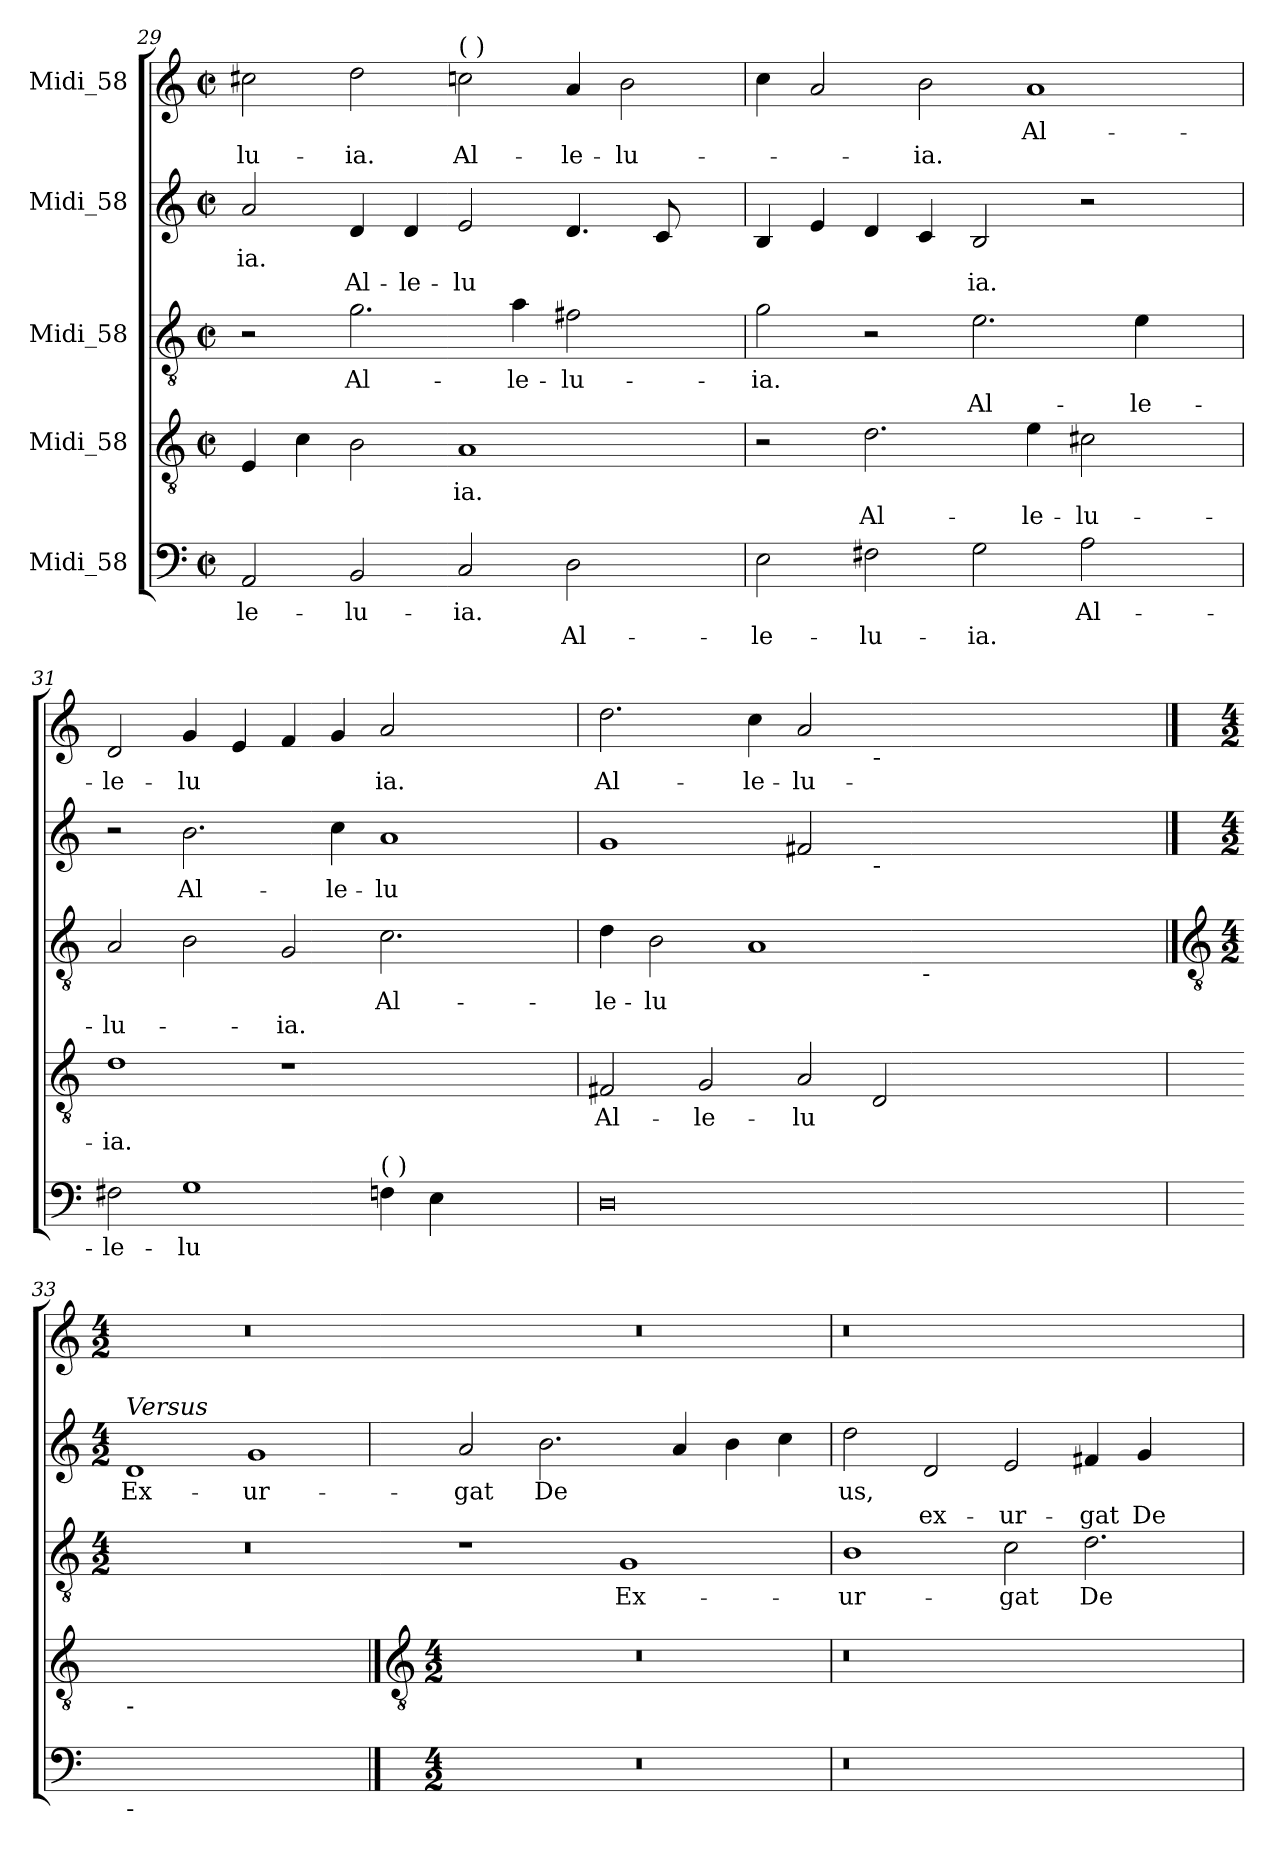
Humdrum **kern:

**kern	**text	**text	**kern	**text	**text	**kern	**text	**text	**kern	**text	**text	**kern	**text	**text
*part5	*part5	*part5	*part4	*part4	*part4	*part3	*part3	*part3	*part2	*part2	*part2	*part1	*part1	*part1
*staff5	*staff5	*staff5	*staff4	*staff4	*staff4	*staff3	*staff3	*staff3	*staff2	*staff2	*staff2	*staff1	*staff1	*staff1
*I"Midi_58	*	*	*I"Midi_58	*	*	*I"Midi_58	*	*	*I"Midi_58	*	*	*I"Midi_58	*	*
!!LO:LB:g=z
*clefF4	*	*	*clefGv2	*	*	*clefGv2	*	*	*clefG2	*	*	*clefG2	*	*
*k[]	*	*	*k[]	*	*	*k[]	*	*	*k[]	*	*	*k[]	*	*
*C:	*	*	*C:	*	*	*C:	*	*	*C:	*	*	*C:	*	*
*M4/2	*	*	*M4/2	*	*	*M4/2	*	*	*M4/2	*	*	*M4/2	*	*
*met(c|)	*	*	*met(c|)	*	*	*met(c|)	*	*	*met(c|)	*	*	*met(c|)	*	*
=29	=29	=29	=29	=29	=29	=29	=29	=29	=29	=29	=29	=29	=29	=29
!	!LO:LY:b	!	!	!	!	!	!	!	!	!LO:LY:b	!	!	!	!LO:LY:b
2AA	-le-	.	4E	.	.	2r	.	.	2a	-ia.	.	2cc#X	.	-lu-
.	.	.	4c	.	.	.	.	.	.	.	.	.	.	.
!	!LO:LY:b	!	!	!	!	!	!LO:LY:b	!	!	!	!LO:LY:b	!	!	!LO:LY:b
2BB	-lu-	.	2B	.	.	2.g	Al-	.	4d	.	Al-	2dd	.	-ia.
!	!	!	!	!	!	!	!	!	!	!	!LO:LY:b	!	!	!
.	.	.	.	.	.	.	.	.	4d	.	-le-	.	.	.
!	!	!	!	!	!	!	!	!	!	!	!	!LO:TX:a:t=(  )	!	!
!	!LO:LY:b	!	!	!LO:LY:b	!	!	!	!	!	!	!LO:LY:b	!	!	!LO:LY:b
2C	-ia.	.	1A	-ia.	.	.	.	.	2e	.	-lu	2cc	.	Al-
!	!	!	!	!	!	!	!LO:LY:b	!	!	!	!	!	!	!
.	.	.	.	.	.	4a	-le-	.	.	.	.	.	.	.
!	!	!LO:LY:b	!	!	!	!	!LO:LY:b	!	!	!	!	!	!	!LO:LY:b
2D	.	Al-	.	.	.	2f#X	-lu-	.	4.d	.	.	4a	.	-le-
!	!	!	!	!	!	!	!	!	!	!	!	!	!	!LO:LY:b
.	.	.	.	.	.	.	.	.	.	.	.	2b	.	-lu-
.	.	.	.	.	.	.	.	.	8c	.	.	.	.	.
4ryy	.	.	4ryy	.	.	4ryy	.	.	4ryy	.	.	.	.	.
=30	=30	=30	=30	=30	=30	=30	=30	=30	=30	=30	=30	=30	=30	=30
!	!	!LO:LY:b	!	!	!	!	!LO:LY:b	!	!	!	!	!	!	!
2E	.	-le-	2r	.	.	2g	-ia.	.	4B	.	.	4cc	.	.
.	.	.	.	.	.	.	.	.	4e	.	.	2a	.	.
!	!	!LO:LY:b	!	!	!LO:LY:b	!	!	!	!	!	!	!	!	!
2F#X	.	-lu-	2.d	.	Al-	2r	.	.	4d	.	.	.	.	.
!	!	!	!	!	!	!	!	!	!	!	!	!	!	!LO:LY:b
.	.	.	.	.	.	.	.	.	4c	.	.	2b	.	-ia.
!	!	!LO:LY:b	!	!	!	!	!	!LO:LY:b	!	!	!LO:LY:b	!	!	!
2G	.	-ia.	.	.	.	2.e	.	Al-	2B	.	ia.	.	.	.
!	!	!	!	!	!LO:LY:b	!	!	!	!	!	!	!	!LO:LY:b	!
.	.	.	4e	.	-le-	.	.	.	.	.	.	1a	Al-	.
!	!LO:LY:b	!	!	!	!LO:LY:b	!	!	!	!	!	!	!	!	!
2A	Al-	.	2c#X	.	-lu-	.	.	.	2r	.	.	.	.	.
!	!	!	!	!	!	!	!	!LO:LY:b	!	!	!	!	!	!
.	.	.	.	.	.	4e	.	-le-	.	.	.	.	.	.
4ryy	.	.	4ryy	.	.	4ryy	.	.	4ryy	.	.	.	.	.
=31	=31	=31	=31	=31	=31	=31	=31	=31	=31	=31	=31	=31	=31	=31
!	!LO:LY:b	!	!	!	!LO:LY:b	!	!	!LO:LY:b	!	!	!	!	!LO:LY:b	!
2F#X	-le-	.	1d	.	-ia.	2A	.	-lu-	2r	.	.	2d	-le-	.
!	!LO:LY:b	!	!	!	!	!	!	!	!	!LO:LY:b	!	!	!LO:LY:b	!
1G	-lu	.	.	.	.	2B	.	.	2.b	Al-	.	4g	-lu	.
.	.	.	.	.	.	.	.	.	.	.	.	4e	.	.
!	!	!	!	!	!	!	!	!LO:LY:b	!	!	!	!	!	!
.	.	.	1r	.	.	2G	.	-ia.	.	.	.	4f	.	.
!	!	!	!	!	!	!	!	!	!	!LO:LY:b	!	!	!	!
.	.	.	.	.	.	.	.	.	4cc	-le-	.	4g	.	.
!LO:TX:a:t=(  )	!	!	!	!	!	!	!	!	!	!	!	!	!	!
!	!	!	!	!	!	!	!LO:LY:b	!	!	!LO:LY:b	!	!	!LO:LY:b	!
4F	.	.	.	.	.	2.c	Al-	.	1a	-lu	.	2a	ia.	.
4E	.	.	.	.	.	.	.	.	.	.	.	.	.	.
2ryy	.	.	2ryy	.	.	.	.	.	.	.	.	2ryy	.	.
.	.	.	.	.	.	4ryy	.	.	.	.	.	.	.	.
=32	=32	=32	=32	=32	=32	=32	=32	=32	=32	=32	=32	=32	=32	=32
!	!	!	!	!LO:LY:b	!	!	!LO:LY:b	!	!	!	!	!	!LO:LY:b	!
0D	.	.	2F#X	Al-	.	4d	-le-	.	1g	.	.	2.dd	Al-	.
!	!	!	!	!	!	!	!LO:LY:b	!	!	!	!	!	!	!
.	.	.	.	.	.	2B	-lu	.	.	.	.	.	.	.
!	!	!	!	!LO:LY:b	!	!	!	!	!	!	!	!	!	!
.	.	.	2G	-le-	.	.	.	.	.	.	.	.	.	.
!	!	!	!	!	!	!	!	!	!	!	!	!	!LO:LY:b	!
.	.	.	.	.	.	1A	.	.	.	.	.	4cc	-le-	.
!	!	!	!	!LO:LY:b	!	!	!	!	!	!	!	!	!LO:LY:b	!
.	.	.	2A	-lu	.	.	.	.	2f#X	.	.	2a	-lu-	.
!	!	!	!	!	!	!	!	!	!	!	!	!LO:TX:b:t=-	!	!
!	!	!	!	!	!	!	!	!	!LO:TX:b:t=-	!	!	!	!	!
!	!	!	!	!	!	!	!	!	!	!LO:LY:b	!	!	!LO:LY:b	!
.	.	.	2D	.	.	.	.	.	0gyy	ia.	.	0byy	-ia.	.
!	!	!	!	!	!	!LO:TX:b:t=-	!	!	!	!	!	!	!	!
!	!	!	!	!	!	!	!LO:LY:b	!	!	!	!	!	!	!
.	.	.	.	.	.	0Gyy	ia.	.	.	.	.	.	.	.
1..ryy	.	.	1..ryy	.	.	.	.	.	.	.	.	.	.	.
.	.	.	.	.	.	.	.	.	4ryy	.	.	4ryy	.	.
!!LO:LB:g=z
=33	==33	==33	=33	==33	==33	==33	==33	==33	==33	==33	==33	==33	==33	==33
*	*	*	*	*	*	*clefGv2	*	*	*	*	*	*	*	*
*	*	*	*	*	*	*M4/2	*	*	*M4/2	*	*	*M4/2	*	*
!	!	!	!	!	!	!	!	!	!LO:TX:a:i:t=Versus	!	!	!	!	!
!	!	!	!LO:TX:b:t=-	!	!	!	!	!	!	!	!	!	!	!
!LO:TX:b:t=-	!	!	!	!	!	!	!	!	!	!	!	!	!	!
!	!LO:LY:b	!	!	!LO:LY:b	!	!	!	!	!	!LO:LY:b	!	!	!	!
0GGyy	ia.	.	0Dyy	ia.	.	0r	.	.	1d	Ex-	.	0r	.	.
!	!	!	!	!	!	!	!	!	!	!LO:LY:b	!	!	!	!
.	.	.	.	.	.	.	.	.	1g	-ur-	.	.	.	.
!!LO:LB:g=z
==34	=34	=34	==34	=34	=34	=34	=34	=34	=34	=34	=34	=34	=34	=34
*	*	*	*clefGv2	*	*	*	*	*	*	*	*	*	*	*
*M4/2	*	*	*M4/2	*	*	*	*	*	*	*	*	*	*	*
!	!	!	!	!	!	!	!	!	!	!LO:LY:b	!	!	!	!
0r	.	.	0r	.	.	1r	.	.	2a	-gat	.	0r	.	.
!	!	!	!	!	!	!	!	!	!	!LO:LY:b	!	!	!	!
.	.	.	.	.	.	.	.	.	2.b	De	.	.	.	.
!	!	!	!	!	!	!	!LO:LY:b	!	!	!	!	!	!	!
.	.	.	.	.	.	1G	Ex-	.	.	.	.	.	.	.
.	.	.	.	.	.	.	.	.	4a	.	.	.	.	.
.	.	.	.	.	.	.	.	.	4b	.	.	.	.	.
.	.	.	.	.	.	.	.	.	4cc	.	.	.	.	.
=35	=35	=35	=35	=35	=35	=35	=35	=35	=35	=35	=35	=35	=35	=35
!	!	!	!	!	!	!	!LO:LY:b	!	!	!LO:LY:b	!	!	!	!
0r	.	.	0r	.	.	1B	-ur-	.	2dd	us,	.	0r	.	.
!	!	!	!	!	!	!	!	!	!	!	!LO:LY:b	!	!	!
.	.	.	.	.	.	.	.	.	2d	.	ex-	.	.	.
!	!	!	!	!	!	!	!LO:LY:b	!	!	!	!LO:LY:b	!	!	!
.	.	.	.	.	.	2c	-gat	.	2e	.	-ur-	.	.	.
!	!	!	!	!	!	!	!LO:LY:b	!	!	!	!LO:LY:b	!	!	!
.	.	.	.	.	.	2.d	De	.	4f#X	.	-gat	.	.	.
!	!	!	!	!	!	!	!	!	!	!	!LO:LY:b	!	!	!
.	.	.	.	.	.	.	.	.	4g	.	De	.	.	.
4ryy	.	.	4ryy	.	.	.	.	.	4ryy	.	.	4ryy	.	.
=	=	=	=	=	=	=	=	=	=	=	=	=	=	=
*-	*-	*-	*-	*-	*-	*-	*-	*-	*-	*-	*-	*-	*-	*-
